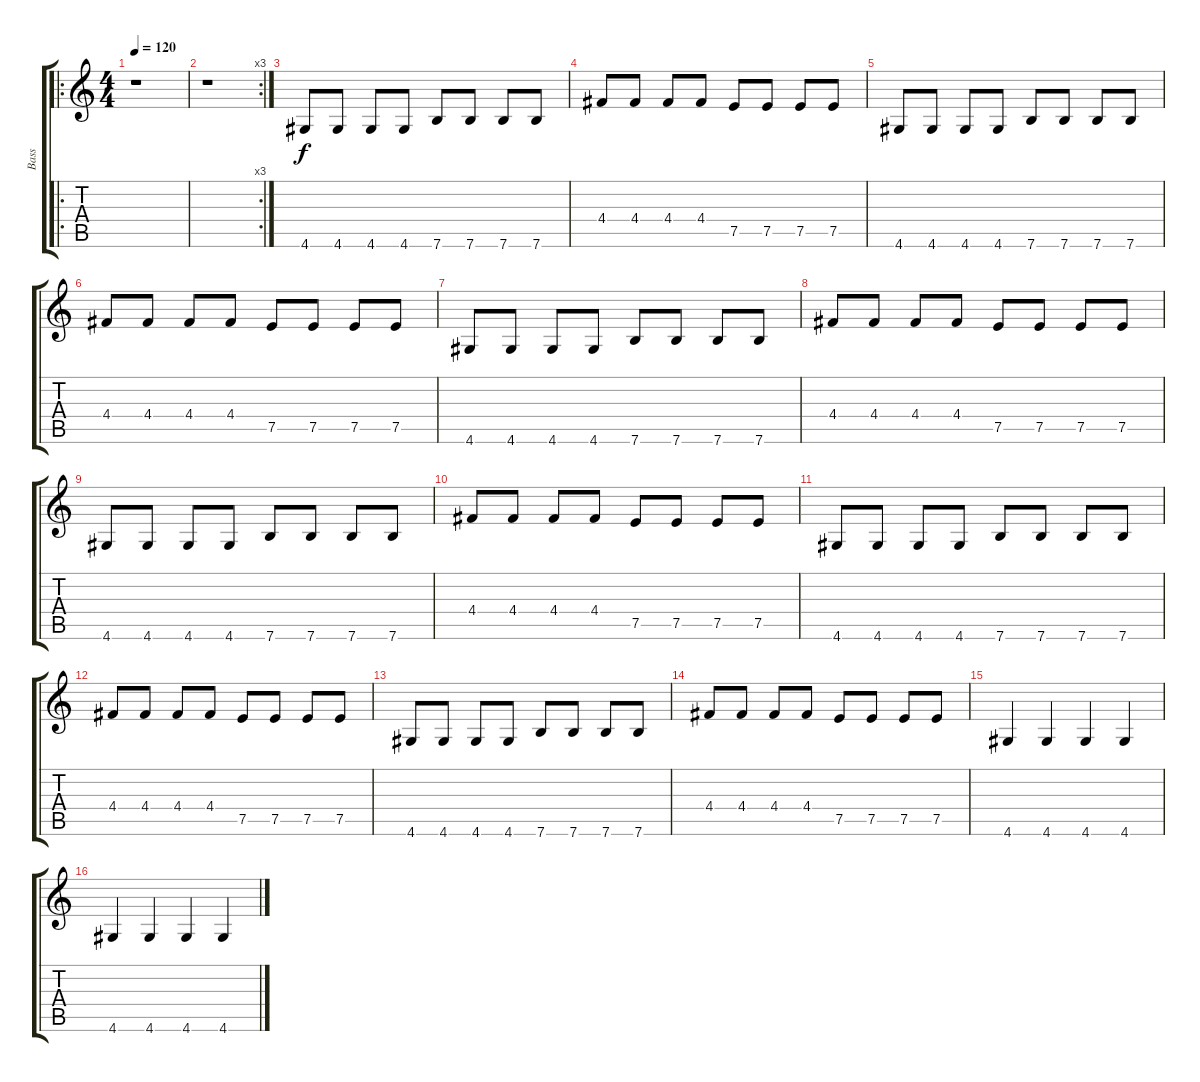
\track ("Bass" "Bass") {instrument electricbasspick}
\staff {score tabs}
\tuning (E4 B3 G3 D3 A2 E2) {hide}
\ro
\ts (4 4)
\tempo 120
\clef g2
\ks c
r.1{dy f instrument electricbasspick} |
\rc 3
r.1 |
4.6.8 4.6.8 4.6.8 4.6.8 7.6.8 7.6.8 7.6.8 7.6.8 |
4.4.8 4.4.8 4.4.8 4.4.8 7.5.8 7.5.8 7.5.8 7.5.8 |
4.6.8 4.6.8 4.6.8 4.6.8 7.6.8 7.6.8 7.6.8 7.6.8 |
4.4.8 4.4.8 4.4.8 4.4.8 7.5.8 7.5.8 7.5.8 7.5.8 |
4.6.8 4.6.8 4.6.8 4.6.8 7.6.8 7.6.8 7.6.8 7.6.8 |
4.4.8 4.4.8 4.4.8 4.4.8 7.5.8 7.5.8 7.5.8 7.5.8 |
4.6.8 4.6.8 4.6.8 4.6.8 7.6.8 7.6.8 7.6.8 7.6.8 |
4.4.8 4.4.8 4.4.8 4.4.8 7.5.8 7.5.8 7.5.8 7.5.8 |
4.6.8 4.6.8 4.6.8 4.6.8 7.6.8 7.6.8 7.6.8 7.6.8 |
4.4.8 4.4.8 4.4.8 4.4.8 7.5.8 7.5.8 7.5.8 7.5.8 |
4.6.8 4.6.8 4.6.8 4.6.8 7.6.8 7.6.8 7.6.8 7.6.8 |
4.4.8 4.4.8 4.4.8 4.4.8 7.5.8 7.5.8 7.5.8 7.5.8 |
4.6.4 4.6.4 4.6.4 4.6.4 |
4.6.4 4.6.4 4.6.4 4.6.4
